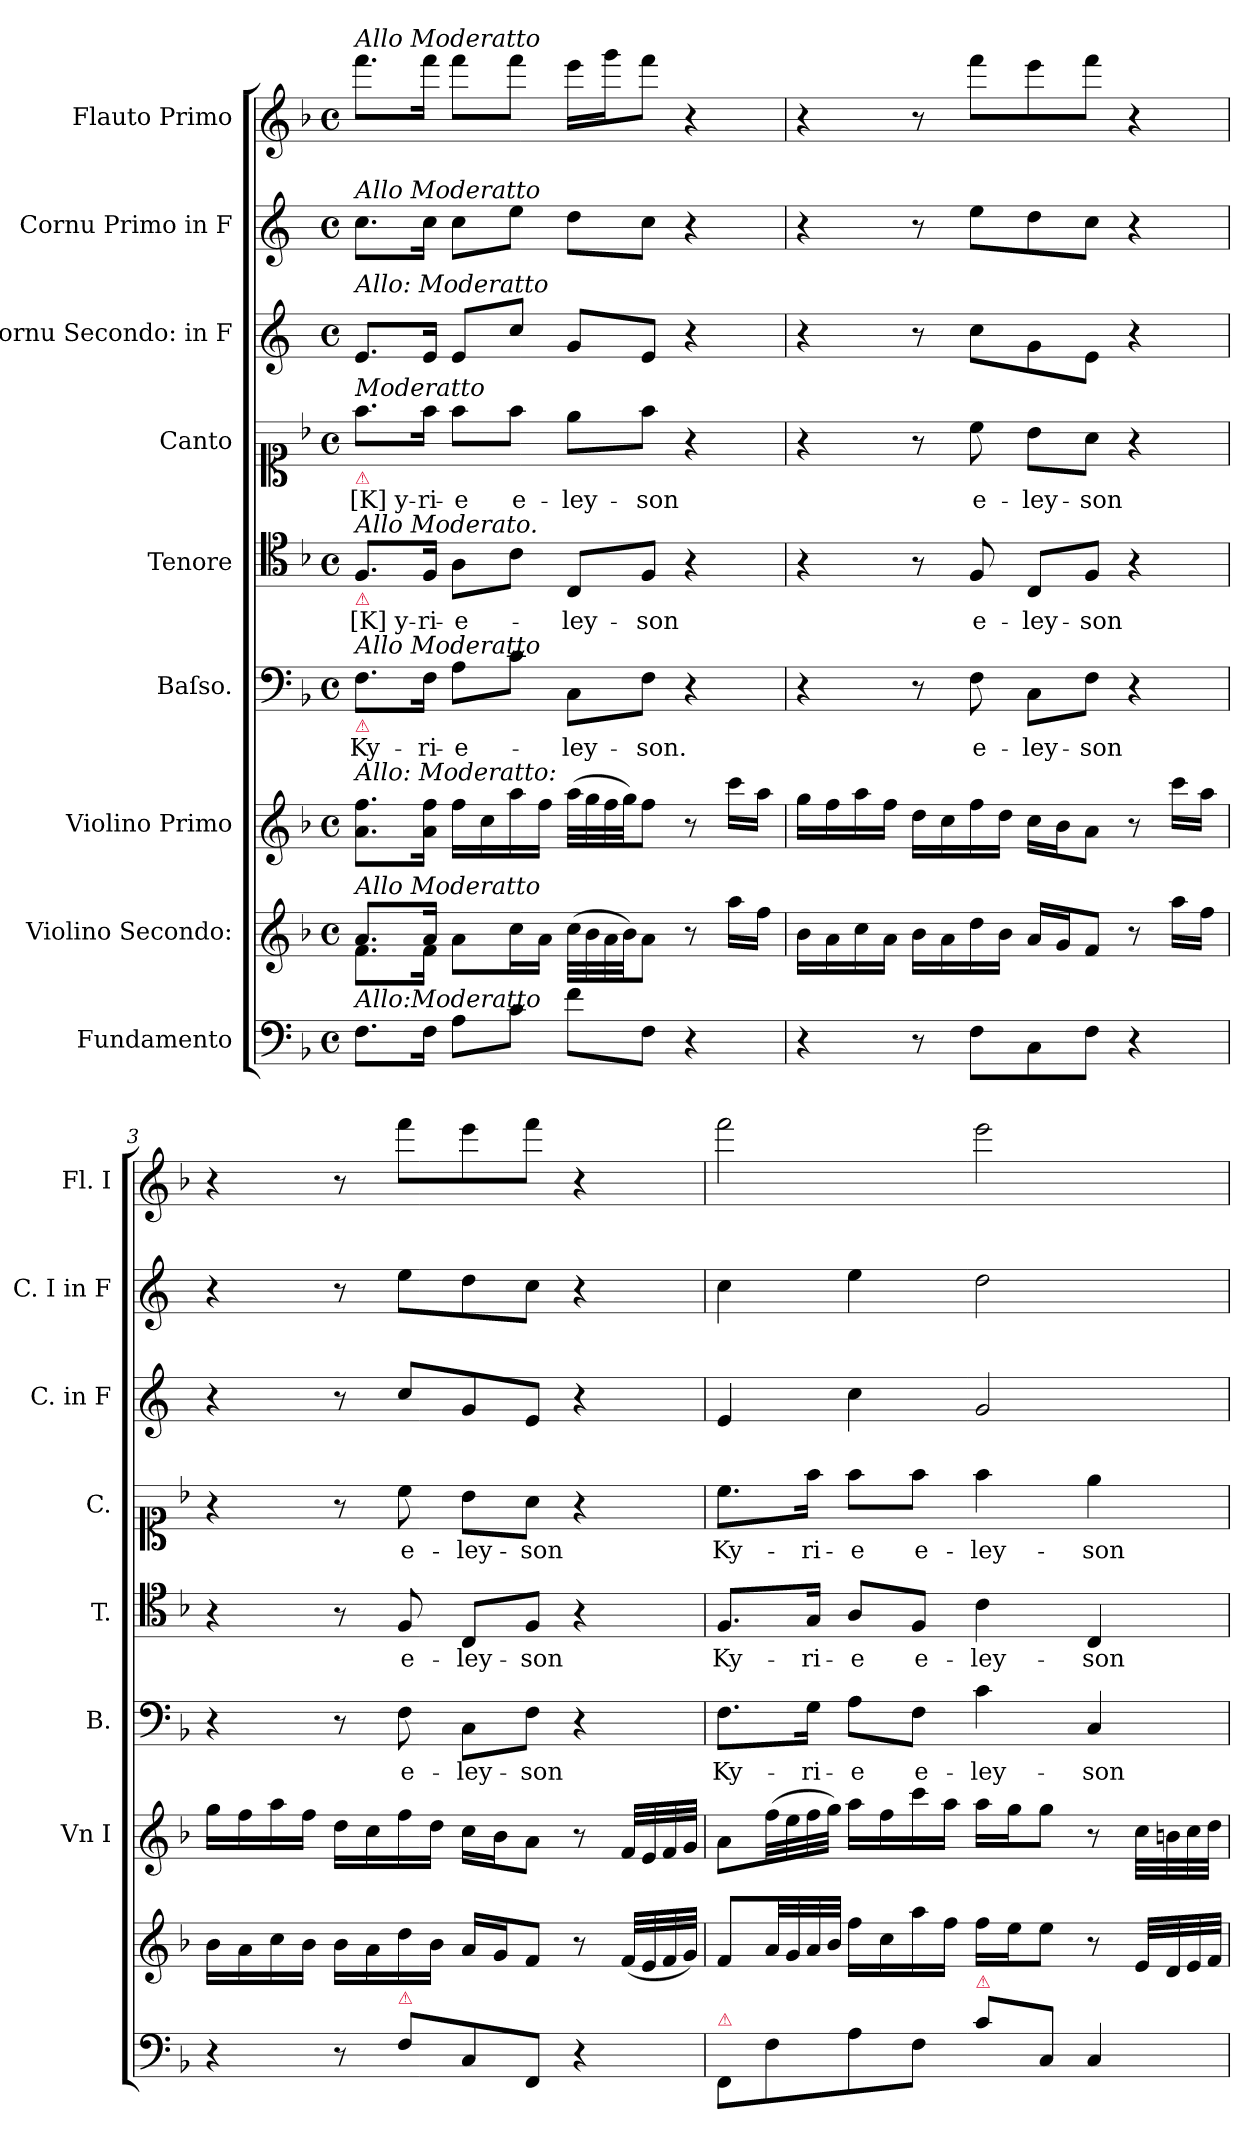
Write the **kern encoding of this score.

**kern	**kern	**kern	**kern	**text	**kern	**text	**kern	**text	**kern	**kern	**kern
*part9	*part8	*part7	*part6	*part6	*part5	*part5	*part4	*part4	*part3	*part2	*part1
*staff9	*staff8	*staff7	*staff6	*staff6	*staff5	*staff5	*staff4	*staff4	*staff3	*staff2	*staff1
*I"Fundamento	*I"Violino Secondo:	*I"Violino Primo	*I"Baſso.	*	*I"Tenore	*	*I"Canto	*	*I"Cornu Secondo: in F	*I"Cornu Primo in F	*I"Flauto Primo
*	*	*I'Vn I	*I'B.	*	*I'T.	*	*I'C.	*	*I'C. in F	*I'C. I in F	*I'Fl. I
*clefF4	*clefG2	*clefG2	*clefF4	*	*clefC4	*	*clefC1	*	*clefG2	*clefG2	*clefG2
*	*	*	*	*	*	*	*	*	*ITrd4c7	*ITrd4c7	*
*k[b-]	*k[b-]	*k[b-]	*k[b-]	*	*k[b-]	*	*k[b-]	*	*k[b-]	*k[b-]	*k[b-]
*F:	*F:	*F:	*F:	*	*F:	*	*F:	*	*F:	*F:	*F:
*M4/4	*M4/4	*M4/4	*M4/4	*	*M4/4	*	*M4/4	*	*M4/4	*M4/4	*M4/4
*met(c)	*met(c)	*met(c)	*met(c)	*	*met(c)	*	*met(c)	*	*met(c)	*met(c)	*met(c)
=1	=1	=1	=1	=1	=1	=1	=1	=1	=1	=1	=1
*	*^	*	*	*	*	*	*	*	*	*	*
!	!	!	!	!	!	!	!	!	!	!	!	!LO:TX:a:i:t=Allo Moderatto
!	!	!	!	!	!	!	!	!	!	!	!LO:TX:a:i:t=Allo Moderatto	!
!	!	!	!	!	!	!	!	!	!	!LO:TX:a:i:t=Allo&colon; Moderatto	!	!
!	!	!	!	!	!	!	!	!LO:TX:a:i:t=Moderatto	!	!	!	!
!	!	!	!	!	!	!	!	!LO:TX:b:color=crimson:t=⚠	!	!	!	!
!	!	!	!	!	!	!LO:TX:a:i:t=Allo Moderato.	!	!	!	!	!	!
!	!	!	!	!	!	!LO:TX:b:color=crimson:t=⚠	!	!	!	!	!	!
!	!	!	!	!LO:TX:a:i:t=Allo Moderatto	!	!	!	!	!	!	!	!
!	!	!	!	!LO:TX:b:color=crimson:t=⚠	!	!	!	!	!	!	!	!
!	!	!	!LO:TX:a:i:t=Allo&colon; Moderatto&colon;	!	!	!	!	!	!	!	!	!
!	!LO:TX:a:i:t=Allo Moderatto	!	!	!	!	!	!	!	!	!	!	!
!LO:TX:a:i:t=Allo&colon;Moderatto	!	!	!	!	!	!	!	!	!	!	!	!
8.F\L	8.a/L	8.f\L	8.a\ 8.ff\L	8.F\L	Ky-	8.F/L	[K]y-	8.ff\L	[K]y-	8.A/L	8.f\L	8.fff\L
16F\Jk	16a/Jk	16f\Jk	16a\ 16ff\Jk	16F\Jk	-ri-	16F/Jk	-ri-	16ff\Jk	-ri-	16A/Jk	16f\Jk	16fff\Jk
8A\L	8a\L	4ryy	16ff\LL	8A\L	-e-	8A\L	-e-	8ff\L	-e	8A/L	8f\L	8fff\L
.	.	.	16cc\	.	.	.	.	.	.	.	.	.
8c\J	16cc\L	.	16aa\	8c\J	.	8c\J	.	8ff\J	e-	8f/J	8a\J	8fff\J
.	16a\JJ	.	16ff\JJ	.	.	.	.	.	.	.	.	.
8f\L	(32cc\LLL	2ryy	(32aa\LLL	8C\L	-ley-	8C/L	-ley-	8ee\L	-ley-	8c/L	8g\L	16eee\LL
.	32b-\	.	32gg\	.	.	.	.	.	.	.	.	.
.	32a\	.	32ff\	.	.	.	.	.	.	.	.	16ggg\J
.	32b-\JJ)	.	32gg\JJ)	.	.	.	.	.	.	.	.	.
8F\J	8a\J	.	8ff\J	8F\J	-son.	8F/J	-son	8ff\J	-son	8A/J	8f\J	8fff\J
4r	8r	.	8r	4r	.	4r	.	4r	.	4r	4r	4r
.	16aa\LL	.	16ccc\LL	.	.	.	.	.	.	.	.	.
.	16ff\JJ	.	16aa\JJ	.	.	.	.	.	.	.	.	.
*	*v	*v	*	*	*	*	*	*	*	*	*	*
=2	=2	=2	=2	=2	=2	=2	=2	=2	=2	=2	=2
4r	16b-\LL	16gg\LL	4r	.	4r	.	4r	.	4r	4r	4r
.	16a\	16ff\	.	.	.	.	.	.	.	.	.
.	16cc\	16aa\	.	.	.	.	.	.	.	.	.
.	16a\JJ	16ff\JJ	.	.	.	.	.	.	.	.	.
8r	16b-\LL	16dd\LL	8r	.	8r	.	8r	.	8r	8r	8r
.	16a\	16cc\	.	.	.	.	.	.	.	.	.
8F\L	16dd\	16ff\	8F\	e-	8F/	e-	8cc\	e-	8f\L	8a\L	8fff\L
.	16b-\JJ	16dd\JJ	.	.	.	.	.	.	.	.	.
8C\	16a/LL	16cc\LL	8C\L	-ley-	8C/L	-ley-	8b-\L	-ley-	8c\	8g\	8eee\
.	16g/J	16b-\J	.	.	.	.	.	.	.	.	.
8F\J	8f/J	8a\J	8F\J	-son	8F/J	-son	8a\J	-son	8A\J	8f\J	8fff\J
4r	8r	8r	4r	.	4r	.	4r	.	4r	4r	4r
.	16aa\LL	16ccc\LL	.	.	.	.	.	.	.	.	.
.	16ff\JJ	16aa\JJ	.	.	.	.	.	.	.	.	.
=3	=3	=3	=3	=3	=3	=3	=3	=3	=3	=3	=3
4r	16b-\LL	16gg\LL	4r	.	4r	.	4r	.	4r	4r	4r
.	16a\	16ff\	.	.	.	.	.	.	.	.	.
.	16cc\	16aa\	.	.	.	.	.	.	.	.	.
.	16b-\JJ	16ff\JJ	.	.	.	.	.	.	.	.	.
8r	16b-\LL	16dd\LL	8r	.	8r	.	8r	.	8r	8r	8r
.	16a\	16cc\	.	.	.	.	.	.	.	.	.
!LO:TX:a:color=crimson:t=⚠	!	!	!	!	!	!	!	!	!	!	!
8F\L	16dd\	16ff\	8F\	e-	8F/	e-	8cc\	e-	8f/L	8a\L	8fff\L
.	16b-\JJ	16dd\JJ	.	.	.	.	.	.	.	.	.
8C/	16a/LL	16cc\LL	8C\L	-ley-	8C/L	-ley-	8b-\L	-ley-	8c/	8g\	8eee\
.	16g/J	16b-\J	.	.	.	.	.	.	.	.	.
8FF/J	8f/J	8a\J	8F\J	-son	8F/J	-son	8a\J	-son	8A/J	8f\J	8fff\J
4r	8r	8r	4r	.	4r	.	4r	.	4r	4r	4r
.	(32f/LLL	32f/LLL	.	.	.	.	.	.	.	.	.
.	32e/	32e/	.	.	.	.	.	.	.	.	.
.	32f/	32f/	.	.	.	.	.	.	.	.	.
.	32g/JJJ)	32g/JJJ	.	.	.	.	.	.	.	.	.
=4	=4	=4	=4	=4	=4	=4	=4	=4	=4	=4	=4
!LO:TX:a:color=crimson:t=⚠	!	!	!	!	!	!	!	!	!	!	!
8FF/L	8f/L	8a\L	8.F\L	Ky-	8.F/L	Ky-	8.cc\L	Ky-	4A/	4f\	2fff\
8F\	32a/LL	(32ff\LL	.	.	.	.	.	.	.	.	.
.	32g/	32ee\	.	.	.	.	.	.	.	.	.
.	32a/	32ff\	16G\Jk	-ri-	16G/Jk	-ri-	16ff\Jk	-ri-	.	.	.
.	32b-/JJJ	32gg\JJJ)	.	.	.	.	.	.	.	.	.
8A\	16ff\LL	16aa\LL	8A\L	-e	8A/L	-e	8ff\L	-e	4f\	4a\	.
.	16cc\	16ff\	.	.	.	.	.	.	.	.	.
8F\J	16aa\	16ccc\	8F\J	e-	8F/J	e-	8ff\J	e-	.	.	.
.	16ff\JJ	16aa\JJ	.	.	.	.	.	.	.	.	.
!LO:TX:a:color=crimson:t=⚠	!	!	!	!	!	!	!	!	!	!	!
8c\L	16ff\LL	16aa\LL	4c\	-ley-	4c\	-ley-	4ff\	-ley-	2c/	2g\	2eee\
.	16ee\J	16gg\J	.	.	.	.	.	.	.	.	.
8C/J	8ee\J	8gg\J	.	.	.	.	.	.	.	.	.
4C/	8r	8r	4C/	-son	4C/	-son	4ee\	-son	.	.	.
.	32e/LLL	32cc\LLL	.	.	.	.	.	.	.	.	.
.	32d/	32bn\	.	.	.	.	.	.	.	.	.
.	32e/	32cc\	.	.	.	.	.	.	.	.	.
.	32f/JJJ	32dd\JJJ	.	.	.	.	.	.	.	.	.
=	=	=	=	=	=	=	=	=	=	=	=
*-	*-	*-	*-	*-	*-	*-	*-	*-	*-	*-	*-
